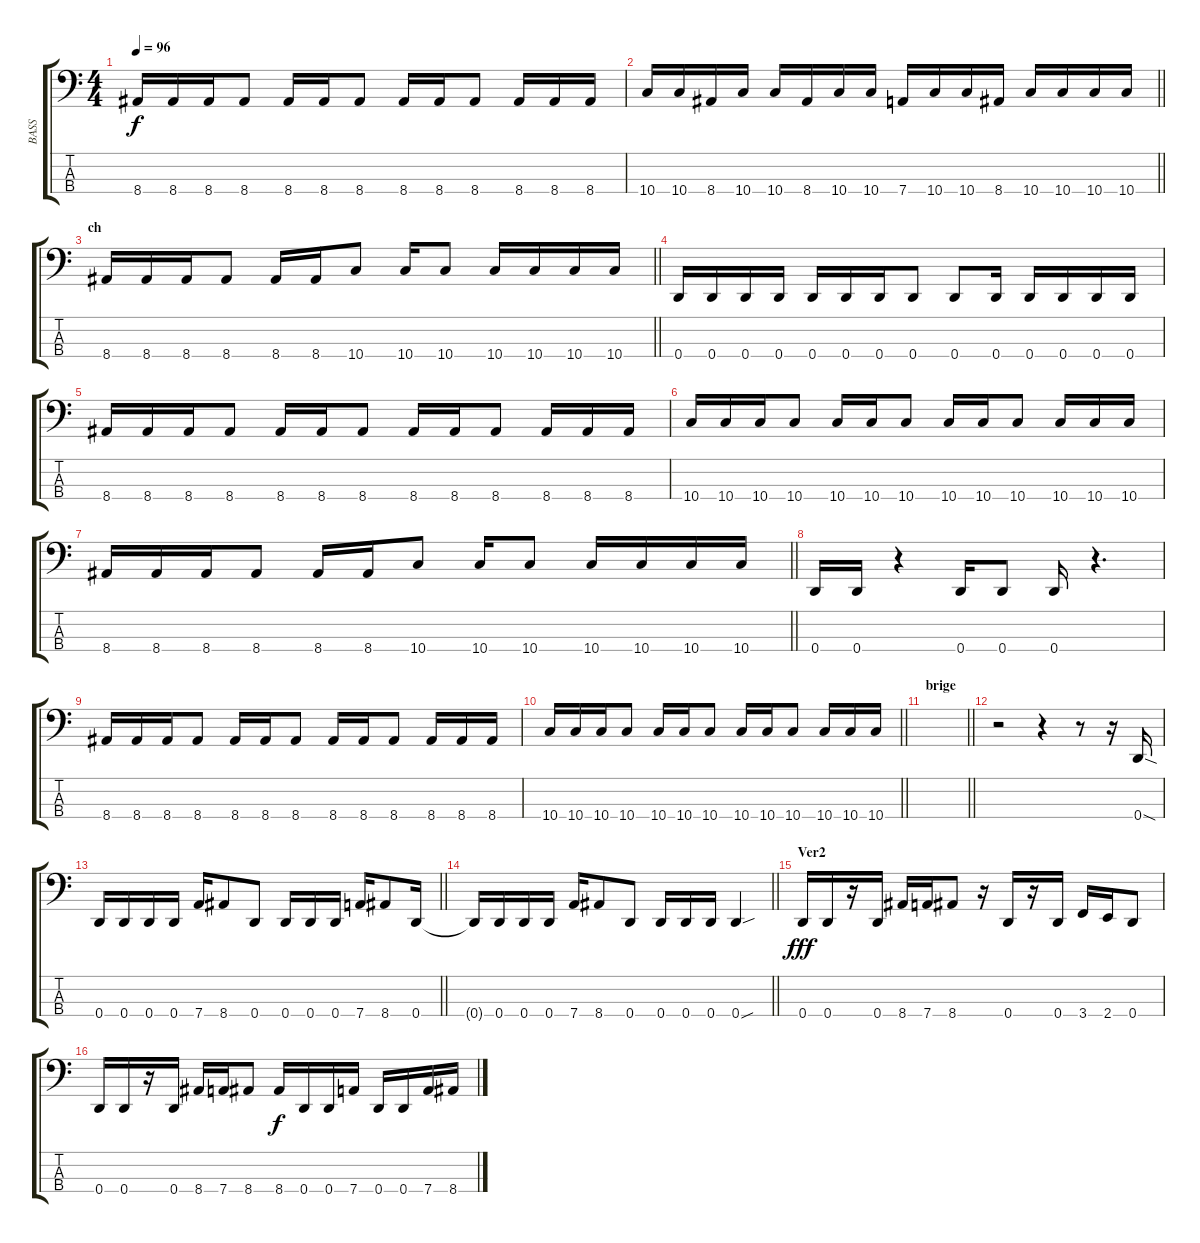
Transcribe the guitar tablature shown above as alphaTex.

\track ("BASS" "BASS") {instrument electricbassfinger}
\staff {score tabs}
\tuning (G2 D2 A1 D1) {hide}
\ts (4 4)
\tempo 96
\clef f4
\ks c
8.4.16{dy f} 8.4.16 8.4.16 8.4.8 8.4.16 8.4.16 8.4.8 8.4.16 8.4.16 8.4.8 8.4.16 8.4.16 8.4.16 |
\barLineRight lightlight
10.4.16 10.4.16 8.4.16 10.4.16 10.4.16 8.4.16 10.4.16 10.4.16 7.4.16 10.4.16 10.4.16 8.4.16 10.4.16 10.4.16 10.4.16 10.4.16 |
\section ("" "ch")
\barLineRight lightlight
8.4.16 8.4.16 8.4.16 8.4.8 8.4.16 8.4.16 10.4.8 10.4.16 10.4.8 10.4.16 10.4.16 10.4.16 10.4.16 |
0.4.16 0.4.16 0.4.16 0.4.16 0.4.16 0.4.16 0.4.16 0.4.8 0.4.8 0.4.16 0.4.16 0.4.16 0.4.16 0.4.16 |
8.4.16 8.4.16 8.4.16 8.4.8 8.4.16 8.4.16 8.4.8 8.4.16 8.4.16 8.4.8 8.4.16 8.4.16 8.4.16 |
10.4.16 10.4.16 10.4.16 10.4.8 10.4.16 10.4.16 10.4.8 10.4.16 10.4.16 10.4.8 10.4.16 10.4.16 10.4.16 |
\barLineRight lightlight
8.4.16 8.4.16 8.4.16 8.4.8 8.4.16 8.4.16 10.4.8 10.4.16 10.4.8 10.4.16 10.4.16 10.4.16 10.4.16 |
0.4.16 0.4.16 r.4 0.4.16 0.4.8 0.4.16 r.4{d} |
8.4.16 8.4.16 8.4.16 8.4.8 8.4.16 8.4.16 8.4.8 8.4.16 8.4.16 8.4.8 8.4.16 8.4.16 8.4.16 |
\barLineRight lightlight
10.4.16 10.4.16 10.4.16 10.4.8 10.4.16 10.4.16 10.4.8 10.4.16 10.4.16 10.4.8 10.4.16 10.4.16 10.4.16 |
\section ("" "brige")
\barLineRight lightlight
|
r.2 r.4 r.8 r.16 0.4{sod}.16 |
\barLineRight lightlight
0.4.16 0.4.16 0.4.16 0.4.16 7.4.16 8.4.8 0.4.8 0.4.16 0.4.16 0.4.16 7.4.16 8.4.8 0.4.16 |
\barLineRight lightlight
0.4{t}.16 0.4.16 0.4.16 0.4.16 7.4.16 8.4.8 0.4.8 0.4.16 0.4.16 0.4.16 0.4{sou}.4 |
\section ("" "Ver2")
0.4.16{dy fff} 0.4.16 r.16 0.4.16 8.4.16 7.4.16 8.4.8 r.16 0.4.16 r.16 0.4.16 3.4.16 2.4.16 0.4.8 |
0.4.16 0.4.16 r.16 0.4.16 8.4.16 7.4.16 8.4.8 8.4.16{dy f} 0.4.16 0.4.16 7.4.16 0.4.16 0.4.16 7.4.16 8.4.16
